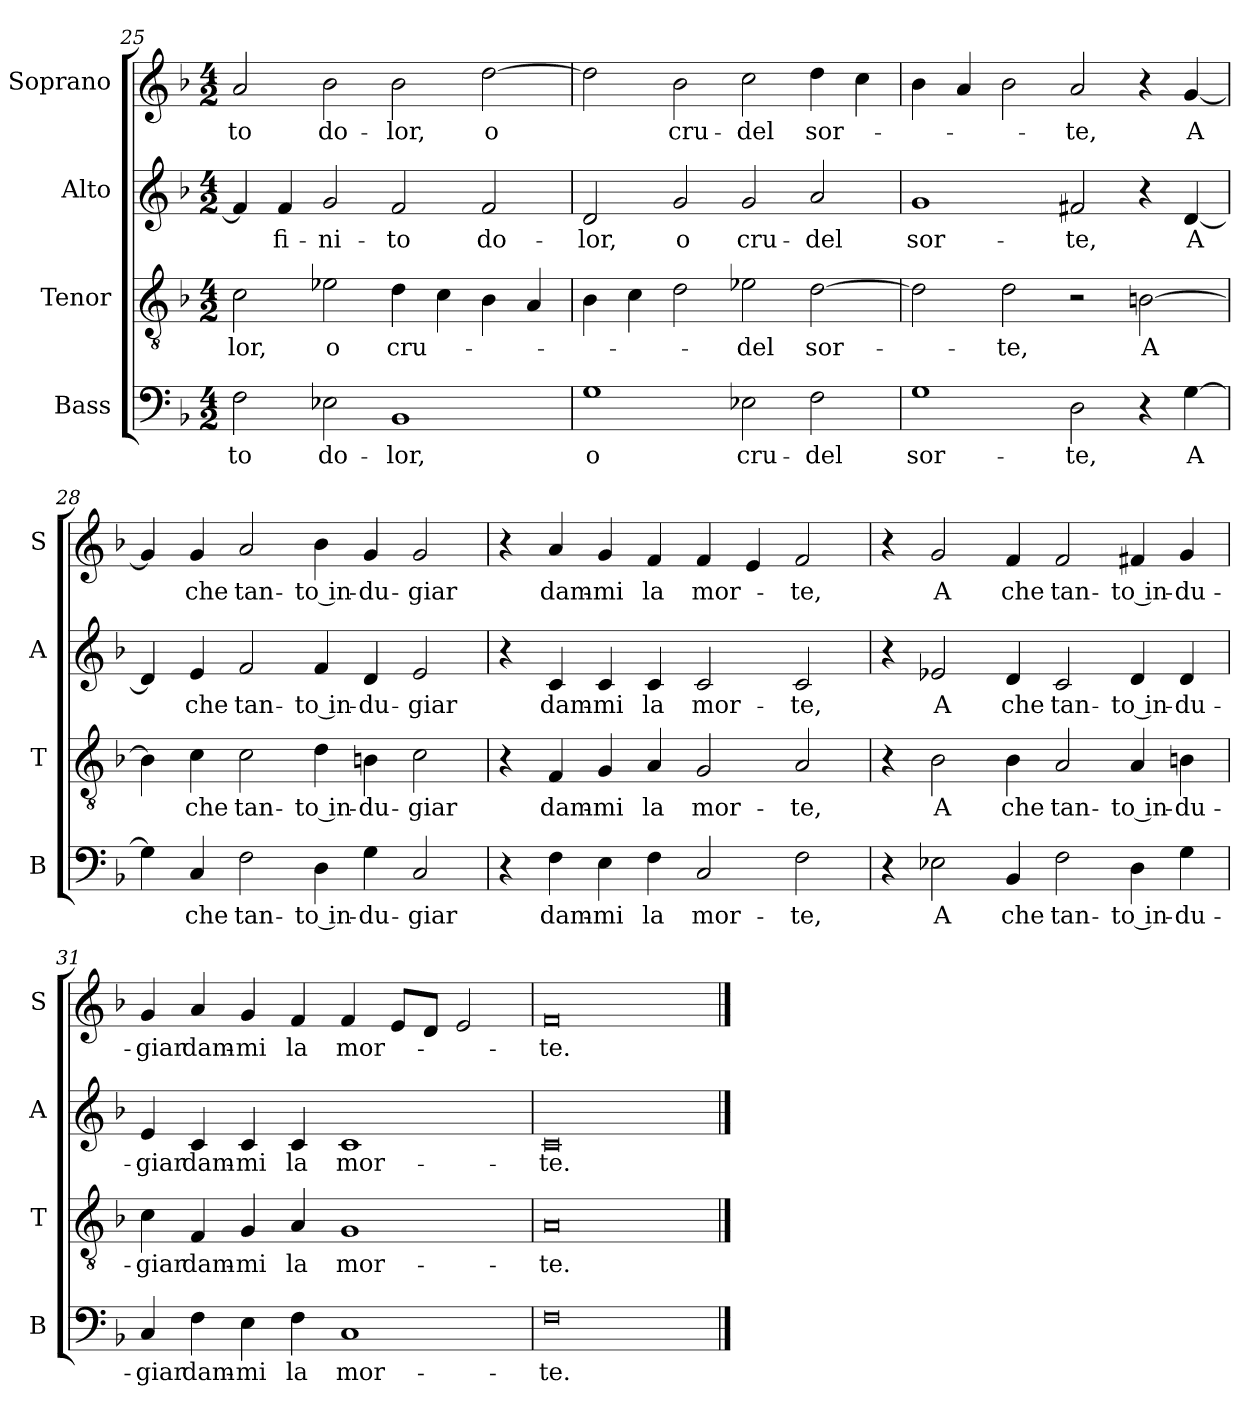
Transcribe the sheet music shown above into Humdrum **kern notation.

**kern	**text	**kern	**text	**kern	**text	**kern	**text
*part4	*part4	*part3	*part3	*part2	*part2	*part1	*part1
*staff4	*staff4	*staff3	*staff3	*staff2	*staff2	*staff1	*staff1
*I"Bass	*	*I"Tenor	*	*I"Alto	*	*I"Soprano	*
*I'B	*	*I'T	*	*I'A	*	*I'S	*
*clefF4	*	*clefGv2	*	*clefG2	*	*clefG2	*
*k[b-]	*	*k[b-]	*	*k[b-]	*	*k[b-]	*
*F:	*	*F:	*	*F:	*	*F:	*
*M4/2	*	*M4/2	*	*M4/2	*	*M4/2	*
=25	=25	=25	=25	=25	=25	=25	=25
!	!LO:LY:b	!	!LO:LY:b	!	!	!	!LO:LY:b
2F\	-to	2c\	-lor,	4f/]	.	2a/	-to
!	!	!	!	!	!LO:LY:b	!	!
.	.	.	.	4f/	-fi-	.	.
!	!LO:LY:b	!	!LO:LY:b	!	!LO:LY:b	!	!LO:LY:b
2E-X\	do-	2e-X\	o	2g/	-ni-	2b-\	do-
!	!LO:LY:b	!	!LO:LY:b	!	!LO:LY:b	!	!LO:LY:b
1BB-	-lor,	4d\	cru-	2f/	-to	2b-\	-lor,
.	.	4c\	.	.	.	.	.
!	!	!	!	!	!LO:LY:b	!	!LO:LY:b
.	.	4B-\	.	2f/	do-	[2dd\	o
.	.	4A/	.	.	.	.	.
!!LO:LB:g=z
=26	=26	=26	=26	=26	=26	=26	=26
!	!LO:LY:b	!	!	!	!LO:LY:b	!	!
1G	o	4B-\	.	2d/	-lor,	2dd\]	.
.	.	4c\	.	.	.	.	.
!	!	!	!	!	!LO:LY:b	!	!LO:LY:b
.	.	2d\	.	2g/	o	2b-\	cru-
!	!LO:LY:b	!	!LO:LY:b	!	!LO:LY:b	!	!LO:LY:b
2E-X\	cru-	2e-X\	-del	2g/	cru-	2cc\	-del
!	!LO:LY:b	!	!LO:LY:b	!	!LO:LY:b	!	!LO:LY:b
2F\	-del	[2d\	sor-	2a/	-del	4dd\	sor-
.	.	.	.	.	.	4cc\	.
=27	=27	=27	=27	=27	=27	=27	=27
!	!LO:LY:b	!	!	!	!LO:LY:b	!	!
1G	sor-	2d\]	.	1g	sor-	4b-\	.
.	.	.	.	.	.	4a/	.
!	!	!	!LO:LY:b	!	!	!	!
.	.	2d\	-te,	.	.	2b-\	.
!	!LO:LY:b	!	!	!	!LO:LY:b	!	!LO:LY:b
2D\	-te,	2r	.	2f#X/	-te,	2a/	-te,
!	!	!	!LO:LY:b	!	!	!	!
4r	.	[2Bn\	A	4r	.	4r	.
!	!LO:LY:b	!	!	!	!LO:LY:b	!	!LO:LY:b
[4G\	A	.	.	[4d/	A	[4g/	A
=28	=28	=28	=28	=28	=28	=28	=28
4G\]	.	4B\]	.	4d/]	.	4g/]	.
!	!LO:LY:b	!	!LO:LY:b	!	!LO:LY:b	!	!LO:LY:b
4C/	che	4c\	che	4e/	che	4g/	che
!	!LO:LY:b	!	!LO:LY:b	!	!LO:LY:b	!	!LO:LY:b
2F\	tan-	2c\	tan-	2f/	tan-	2a/	tan-
!	!LO:LY:b	!	!LO:LY:b	!	!LO:LY:b	!	!LO:LY:b
4D\	-to in-	4d\	-to in-	4f/	-to in-	4b-\	-to in-
!	!LO:LY:b	!	!LO:LY:b	!	!LO:LY:b	!	!LO:LY:b
4G\	-du-	4Bn\	-du-	4d/	-du-	4g/	-du-
!	!LO:LY:b	!	!LO:LY:b	!	!LO:LY:b	!	!LO:LY:b
2C/	-giar	2c\	-giar	2e/	-giar	2g/	-giar
!!LO:LB:g=z
=29	=29	=29	=29	=29	=29	=29	=29
4r	.	4r	.	4r	.	4r	.
!	!LO:LY:b	!	!LO:LY:b	!	!LO:LY:b	!	!LO:LY:b
4F\	dam-	4F/	dam-	4c/	dam-	4a/	dam-
!	!LO:LY:b	!	!LO:LY:b	!	!LO:LY:b	!	!LO:LY:b
4E\	-mi	4G/	-mi	4c/	-mi	4g/	-mi
!	!LO:LY:b	!	!LO:LY:b	!	!LO:LY:b	!	!LO:LY:b
4F\	la	4A/	la	4c/	la	4f/	la
!	!LO:LY:b	!	!LO:LY:b	!	!LO:LY:b	!	!LO:LY:b
2C/	mor-	2G/	mor-	2c/	mor-	4f/	mor-
.	.	.	.	.	.	4e/	.
!	!LO:LY:b	!	!LO:LY:b	!	!LO:LY:b	!	!LO:LY:b
2F\	-te,	2A/	-te,	2c/	-te,	2f/	-te,
=30	=30	=30	=30	=30	=30	=30	=30
4r	.	4r	.	4r	.	4r	.
!	!LO:LY:b	!	!LO:LY:b	!	!LO:LY:b	!	!LO:LY:b
2E-X\	A	2B-\	A	2e-X/	A	2g/	A
!	!LO:LY:b	!	!LO:LY:b	!	!LO:LY:b	!	!LO:LY:b
4BB-/	che	4B-\	che	4d/	che	4f/	che
!	!LO:LY:b	!	!LO:LY:b	!	!LO:LY:b	!	!LO:LY:b
2F\	tan-	2A/	tan-	2c/	tan-	2f/	tan-
!	!LO:LY:b	!	!LO:LY:b	!	!LO:LY:b	!	!LO:LY:b
4D\	-to in-	4A/	-to in-	4d/	-to in-	4f#X/	-to in-
!	!LO:LY:b	!	!LO:LY:b	!	!LO:LY:b	!	!LO:LY:b
4G\	-du-	4Bn\	-du-	4d/	-du-	4g/	-du-
=31	=31	=31	=31	=31	=31	=31	=31
!	!LO:LY:b	!	!LO:LY:b	!	!LO:LY:b	!	!LO:LY:b
4C/	-giar	4c\	-giar	4e/	-giar	4g/	-giar
!	!LO:LY:b	!	!LO:LY:b	!	!LO:LY:b	!	!LO:LY:b
4F\	dam-	4F/	dam-	4c/	dam-	4a/	dam-
!	!LO:LY:b	!	!LO:LY:b	!	!LO:LY:b	!	!LO:LY:b
4E\	-mi	4G/	-mi	4c/	-mi	4g/	-mi
!	!LO:LY:b	!	!LO:LY:b	!	!LO:LY:b	!	!LO:LY:b
4F\	la	4A/	la	4c/	la	4f/	la
!	!LO:LY:b	!	!LO:LY:b	!	!LO:LY:b	!	!LO:LY:b
1C	mor-	1G	mor-	1c	mor-	4f/	mor-
.	.	.	.	.	.	8e/L	.
.	.	.	.	.	.	8d/J	.
.	.	.	.	.	.	2e/	.
=32	=32	=32	=32	=32	=32	=32	=32
!	!LO:LY:b	!	!LO:LY:b	!	!LO:LY:b	!	!LO:LY:b
0F	-te.	0A	-te.	0c	-te.	0f	-te.
==	==	==	==	==	==	==	==
*-	*-	*-	*-	*-	*-	*-	*-
